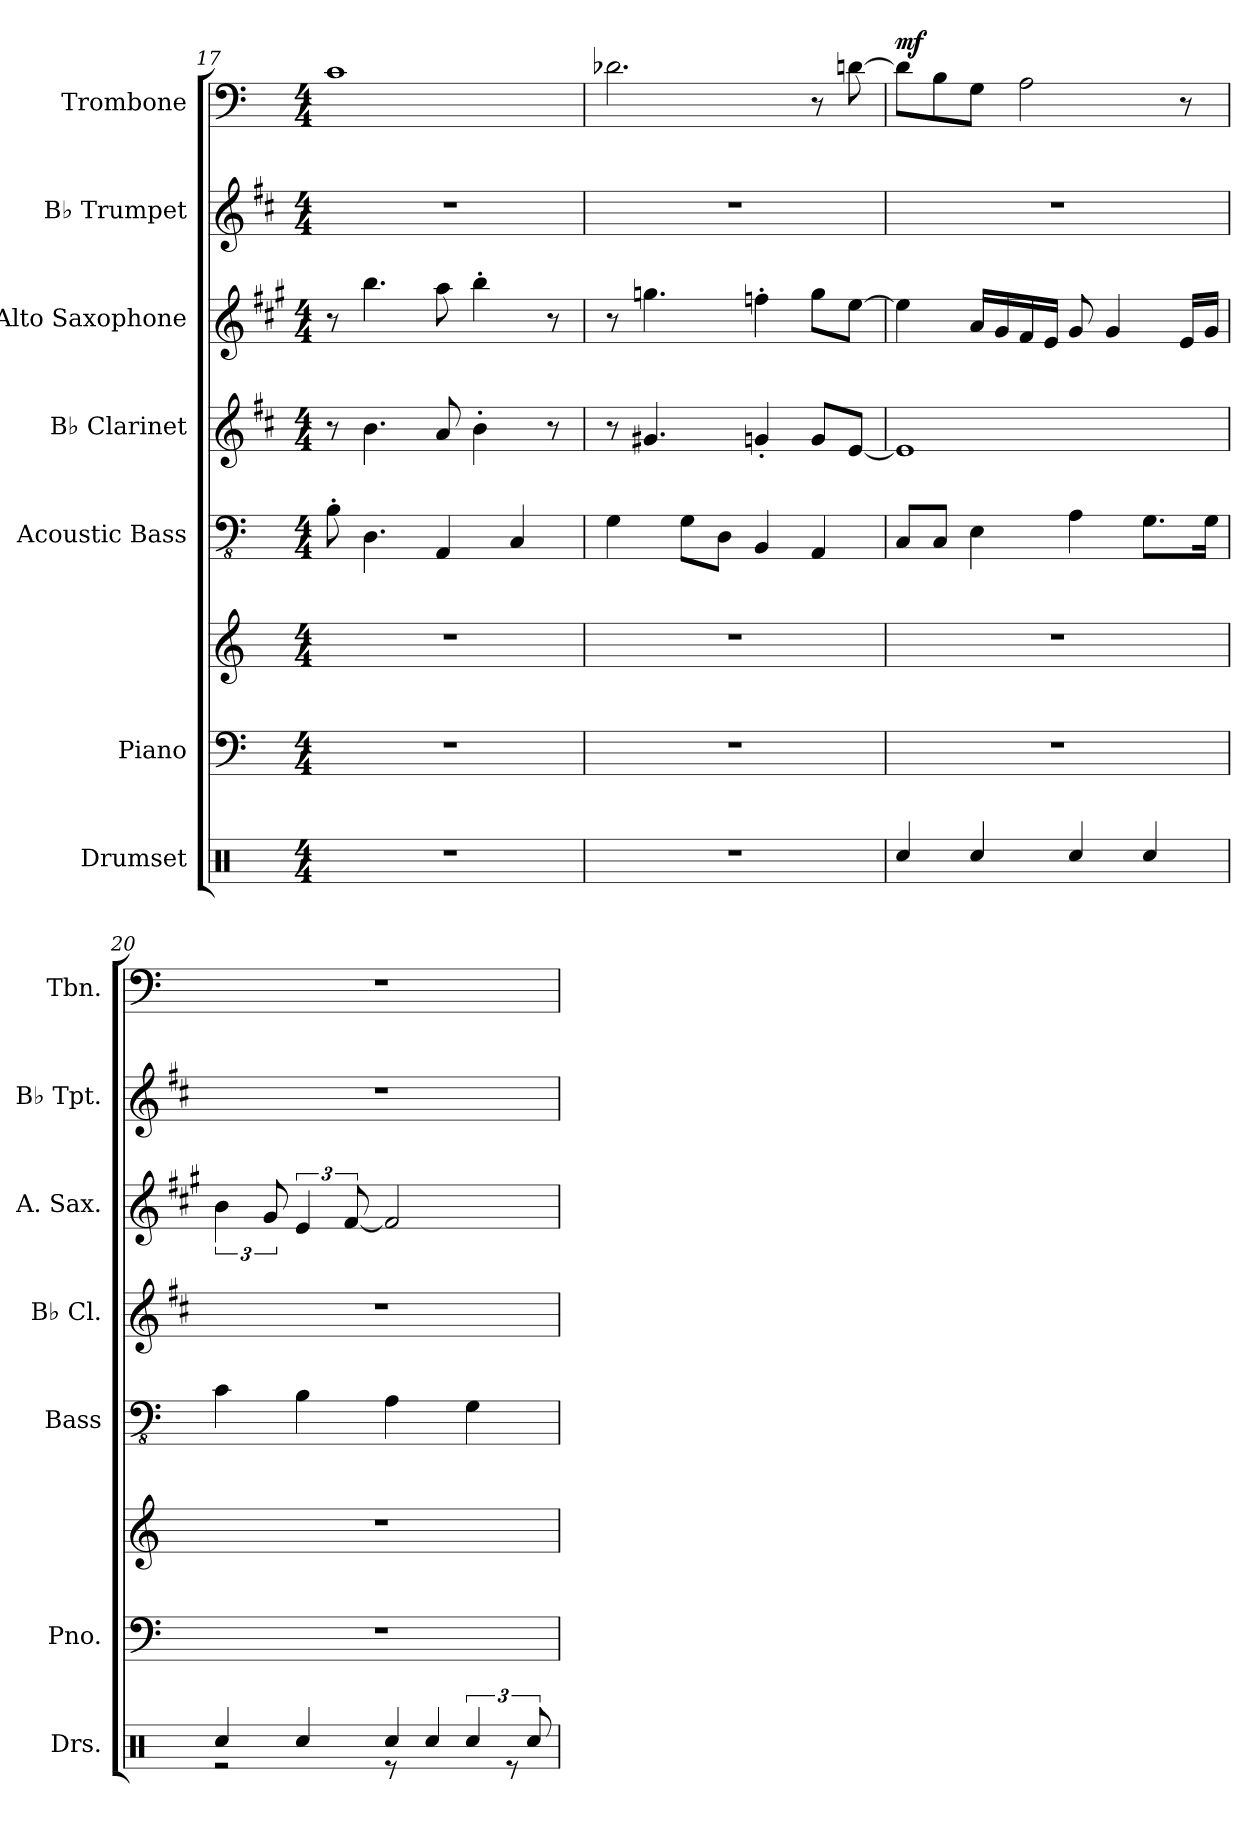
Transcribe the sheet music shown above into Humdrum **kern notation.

**kern	**kern	**kern	**kern	**kern	**kern	**kern	**kern	**dynam
*part7	*part6	*part6	*part5	*part4	*part3	*part2	*part1	*part1
*staff8	*staff7	*staff6	*staff5	*staff4	*staff3	*staff2	*staff1	*staff1
*I"Drumset	*I"Piano	*	*I"Acoustic Bass	*I"B♭ Clarinet	*I"Alto Saxophone	*I"B♭ Trumpet	*I"Trombone	*
*I'Drs.	*I'Pno.	*	*I'Bass	*I'B♭ Cl.	*I'A. Sax.	*I'B♭ Tpt.	*I'Tbn.	*
*clefX	*clefF4	*clefG2	*clefFv4	*clefG2	*clefG2	*clefG2	*clefF4	*
*	*	*	*	*ITrd1c2	*ITrd5c9	*ITrd1c2	*	*
*k[]	*k[]	*k[]	*k[]	*k[]	*k[]	*k[]	*k[]	*
*M4/4	*M4/4	*M4/4	*M4/4	*M4/4	*M4/4	*M4/4	*M4/4	*
=17	=17	=17	=17	=17	=17	=17	=17	=17
1r	1r	1r	8BB'\	8r	8r	1r	1c	.
.	.	.	4.DD\	4.a\	4.dd\	.	.	.
.	.	.	4AAA/	8g/	8cc\	.	.	.
.	.	.	.	4a'\	4dd'\	.	.	.
.	.	.	4CC/	.	.	.	.	.
.	.	.	.	8r	8r	.	.	.
=18	=18	=18	=18	=18	=18	=18	=18	=18
1r	1r	1r	4GG\	8r	8r	1r	2.d-X\	.
.	.	.	.	4.f#X/	4.b-X\	.	.	.
.	.	.	8GG\L	.	.	.	.	.
.	.	.	8DD\J	.	.	.	.	.
.	.	.	4BBB/	4fn'/	4a-X'\	.	.	.
.	.	.	4AAA/	8f/L	8b-\L	.	8r	.
.	.	.	.	[8d/J	[8g\J	.	[8dn\	.
!!LO:PB:g=z
=19	=19	=19	=19	=19	=19	=19	=19	=19
!	!	!	!	!	!	!	!	!LO:DY:a
4Rcc/	1r	1r	8CC/L	1d]	4g\]	1r	8d\L]	mf
.	.	.	8CC/J	.	.	.	8B\	.
4Rcc/	.	.	4EE\	.	16c/LL	.	8G\J	.
.	.	.	.	.	16B/	.	.	.
.	.	.	.	.	16A/	.	2A\	.
.	.	.	.	.	16G/JJ	.	.	.
4Rcc/	.	.	4AA\	.	8B/	.	.	.
.	.	.	.	.	4B/	.	.	.
4Rcc/	.	.	8.GG\L	.	.	.	.	.
.	.	.	.	.	16G/LL	.	8r	.
.	.	.	16GG\Jk	.	16B/JJ	.	.	.
=20	=20	=20	=20	=20	=20	=20	=20	=20
*^	*	*	*	*	*	*	*	*
4Rcc/	2r	1r	1r	4C\	1r	6d\	1r	1r	.
.	.	.	.	.	.	12B/	.	.	.
4Rcc/	.	.	.	4BB\	.	6G/	.	.	.
.	.	.	.	.	.	[12A/	.	.	.
4Rcc/	8r	.	.	4AA\	.	2A/]	.	.	.
.	4Rcc/	.	.	.	.	.	.	.	.
6Rcc/	.	.	.	4GG\	.	.	.	.	.
.	8r	.	.	.	.	.	.	.	.
12Rcc/	.	.	.	.	.	.	.	.	.
*v	*v	*	*	*	*	*	*	*	*
=	=	=	=	=	=	=	=	=
*-	*-	*-	*-	*-	*-	*-	*-	*-
